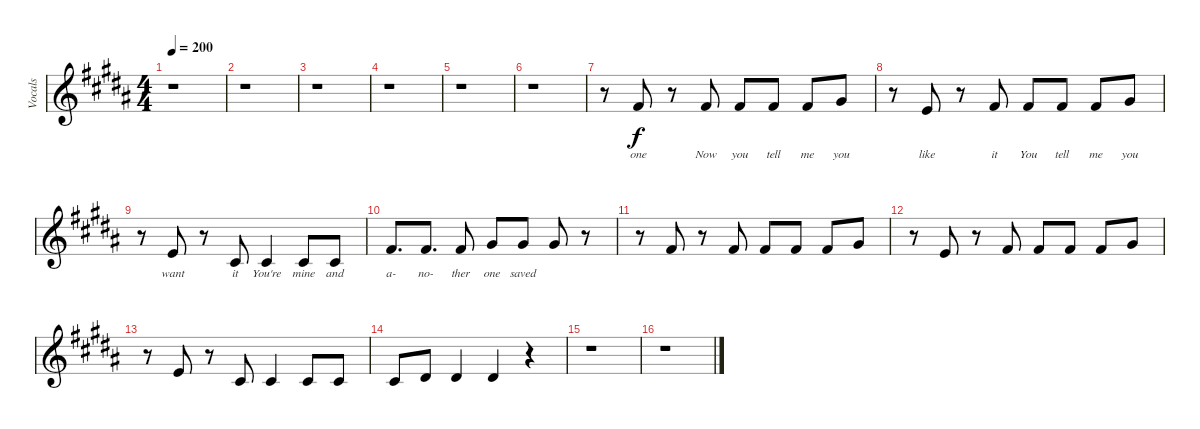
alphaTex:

\track ("Vocals" "Vocals") {instrument lead6voice}
\staff {score}
\tuning (Eb4 Bb3 Gb3 Db3 Ab2 Db2) {hide}
\ts (4 4)
\tempo 200
\clef g2
\ks b
r.1{dy f} |
r.1 |
r.1 |
r.1 |
r.1 |
r.1 |
r.8 8.2.8{lyrics (0 "one") lyrics (1 "") lyrics (2 "") lyrics (3 "") lyrics (4 "")} r.8 8.2.8{lyrics (0 "Now") lyrics (1 "") lyrics (2 "") lyrics (3 "") lyrics (4 "")} 8.2.8{lyrics (0 "you") lyrics (1 "") lyrics (2 "") lyrics (3 "") lyrics (4 "")} 8.2.8{lyrics (0 "tell") lyrics (1 "") lyrics (2 "") lyrics (3 "") lyrics (4 "")} 8.2.8{lyrics (0 "me") lyrics (1 "") lyrics (2 "") lyrics (3 "") lyrics (4 "")} 5.1.8{lyrics (0 "you") lyrics (1 "") lyrics (2 "") lyrics (3 "") lyrics (4 "")} |
r.8 5.2{be (custom 0 2 25 2 35 0 60 0)}.8{lyrics (0 "like") lyrics (1 "") lyrics (2 "") lyrics (3 "") lyrics (4 "")} r.8 8.2.8{lyrics (0 "it") lyrics (1 "") lyrics (2 "") lyrics (3 "") lyrics (4 "")} 8.2.8{lyrics (0 "You") lyrics (1 "") lyrics (2 "") lyrics (3 "") lyrics (4 "")} 8.2.8{lyrics (0 "tell") lyrics (1 "") lyrics (2 "") lyrics (3 "") lyrics (4 "")} 8.2.8{lyrics (0 "me") lyrics (1 "") lyrics (2 "") lyrics (3 "") lyrics (4 "")} 5.1.8{lyrics (0 "you") lyrics (1 "") lyrics (2 "") lyrics (3 "") lyrics (4 "")} |
r.8 5.2{be (custom 0 2 25 2 35 0 60 0)}.8{lyrics (0 "want") lyrics (1 "") lyrics (2 "") lyrics (3 "") lyrics (4 "")} r.8 7.3.8{lyrics (0 "it") lyrics (1 "") lyrics (2 "") lyrics (3 "") lyrics (4 "")} 7.3.4{lyrics (0 "You're") lyrics (1 "") lyrics (2 "") lyrics (3 "") lyrics (4 "")} 7.3.8{lyrics (0 "mine") lyrics (1 "") lyrics (2 "") lyrics (3 "") lyrics (4 "")} 7.3.8{lyrics (0 "and") lyrics (1 "") lyrics (2 "") lyrics (3 "") lyrics (4 "")} |
8.2.8{d lyrics (0 "a-") lyrics (1 "") lyrics (2 "") lyrics (3 "") lyrics (4 "")} 8.2.8{d lyrics (0 "no-") lyrics (1 "") lyrics (2 "") lyrics (3 "") lyrics (4 "")} 8.2.8{lyrics (0 "ther") lyrics (1 "") lyrics (2 "") lyrics (3 "") lyrics (4 "")} 5.1.8{lyrics (0 "one") lyrics (1 "") lyrics (2 "") lyrics (3 "") lyrics (4 "")} 5.1.8{lyrics (0 "saved") lyrics (1 "") lyrics (2 "") lyrics (3 "") lyrics (4 "")} 5.1.8 r.8 |
r.8 8.2.8 r.8 8.2.8 8.2.8 8.2.8 8.2.8 5.1.8 |
r.8 5.2{be (custom 0 2 25 2 35 0 60 0)}.8 r.8 8.2.8 8.2.8 8.2.8 8.2.8 5.1.8 |
r.8 5.2{be (custom 0 2 25 2 35 0 60 0)}.8 r.8 7.3.8 7.3.4 7.3.8 7.3.8 |
7.3.8 5.2.8 5.2.4 5.2.4 r.4 |
r.1 |
r.1
